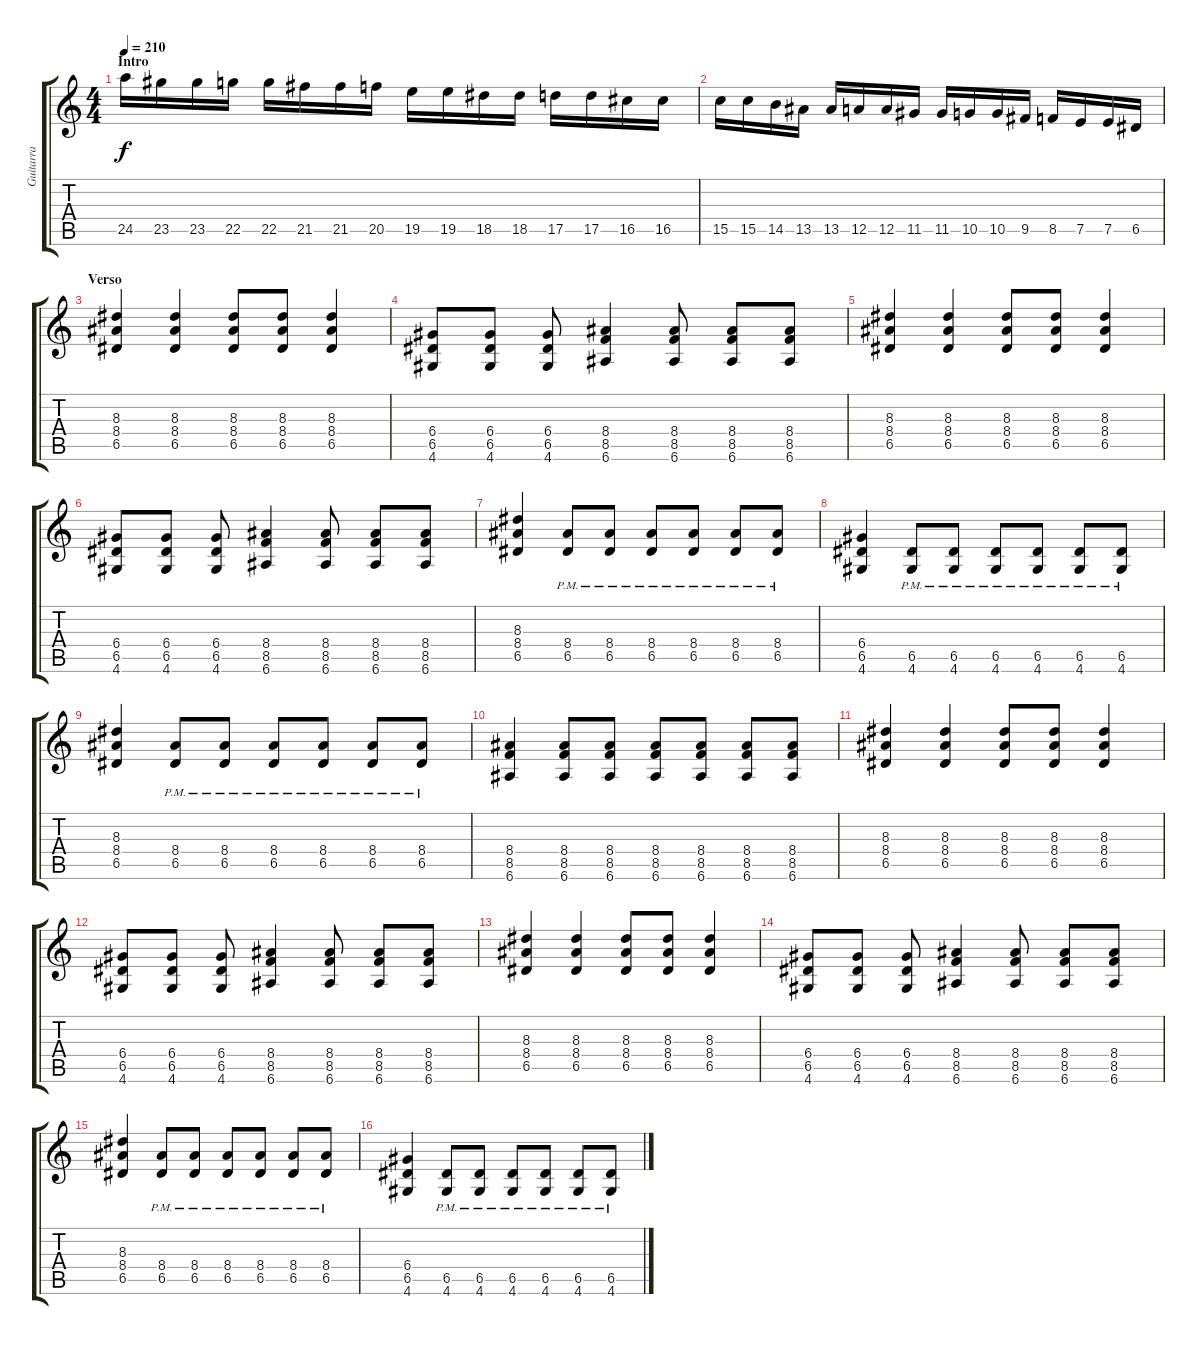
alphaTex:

\track ("Guitarra" "Guitarra") {instrument distortionguitar}
\staff {score tabs}
\tuning (E4 B3 G3 D3 A2 E2) {hide}
\ts (4 4)
\section ("" "Intro")
\tempo 210
\clef g2
\ks c
24.5.16{dy f instrument distortionguitar} 23.5.16 23.5.16 22.5.16 22.5.16 21.5.16 21.5.16 20.5.16 19.5.16 19.5.16 18.5.16 18.5.16 17.5.16 17.5.16 16.5.16 16.5.16 |
15.5.16 15.5.16 14.5.16 13.5.16 13.5.16 12.5.16 12.5.16 11.5.16 11.5.16 10.5.16 10.5.16 9.5.16 8.5.16 7.5.16 7.5.16 6.5.16 |
\section ("" "Verso")
(8.3 8.4 6.5).4 (8.3 8.4 6.5).4 (8.3 8.4 6.5).8 (8.3 8.4 6.5).8 (8.3 8.4 6.5).4 |
(6.4 6.5 4.6).8 (6.4 6.5 4.6).8 (6.4 6.5 4.6).8 (8.4 8.5 6.6).4 (8.4 8.5 6.6).8 (8.4 8.5 6.6).8 (8.4 8.5 6.6).8 |
(8.3 8.4 6.5).4 (8.3 8.4 6.5).4 (8.3 8.4 6.5).8 (8.3 8.4 6.5).8 (8.3 8.4 6.5).4 |
(6.4 6.5 4.6).8 (6.4 6.5 4.6).8 (6.4 6.5 4.6).8 (8.4 8.5 6.6).4 (8.4 8.5 6.6).8 (8.4 8.5 6.6).8 (8.4 8.5 6.6).8 |
(8.3 8.4 6.5).4 (8.4{pm} 6.5{pm}).8 (8.4{pm} 6.5{pm}).8 (8.4{pm} 6.5{pm}).8 (8.4{pm} 6.5{pm}).8 (8.4{pm} 6.5{pm}).8 (8.4{pm} 6.5{pm}).8 |
(6.4 6.5 4.6).4 (6.5{pm} 4.6{pm}).8 (6.5{pm} 4.6{pm}).8 (6.5{pm} 4.6{pm}).8 (6.5{pm} 4.6{pm}).8 (6.5{pm} 4.6{pm}).8 (6.5{pm} 4.6{pm}).8 |
(8.3 8.4 6.5).4 (8.4{pm} 6.5{pm}).8 (8.4{pm} 6.5{pm}).8 (8.4{pm} 6.5{pm}).8 (8.4{pm} 6.5{pm}).8 (8.4{pm} 6.5{pm}).8 (8.4{pm} 6.5{pm}).8 |
(8.4 8.5 6.6).4 (8.4 8.5 6.6).8 (8.4 8.5 6.6).8 (8.4 8.5 6.6).8 (8.4 8.5 6.6).8 (8.4 8.5 6.6).8 (8.4 8.5 6.6).8 |
(8.3 8.4 6.5).4 (8.3 8.4 6.5).4 (8.3 8.4 6.5).8 (8.3 8.4 6.5).8 (8.3 8.4 6.5).4 |
(6.4 6.5 4.6).8 (6.4 6.5 4.6).8 (6.4 6.5 4.6).8 (8.4 8.5 6.6).4 (8.4 8.5 6.6).8 (8.4 8.5 6.6).8 (8.4 8.5 6.6).8 |
(8.3 8.4 6.5).4 (8.3 8.4 6.5).4 (8.3 8.4 6.5).8 (8.3 8.4 6.5).8 (8.3 8.4 6.5).4 |
(6.4 6.5 4.6).8 (6.4 6.5 4.6).8 (6.4 6.5 4.6).8 (8.4 8.5 6.6).4 (8.4 8.5 6.6).8 (8.4 8.5 6.6).8 (8.4 8.5 6.6).8 |
(8.3 8.4 6.5).4 (8.4{pm} 6.5{pm}).8 (8.4{pm} 6.5{pm}).8 (8.4{pm} 6.5{pm}).8 (8.4{pm} 6.5{pm}).8 (8.4{pm} 6.5{pm}).8 (8.4{pm} 6.5{pm}).8 |
(6.4 6.5 4.6).4 (6.5{pm} 4.6{pm}).8 (6.5{pm} 4.6{pm}).8 (6.5{pm} 4.6{pm}).8 (6.5{pm} 4.6{pm}).8 (6.5{pm} 4.6{pm}).8 (6.5{pm} 4.6{pm}).8
